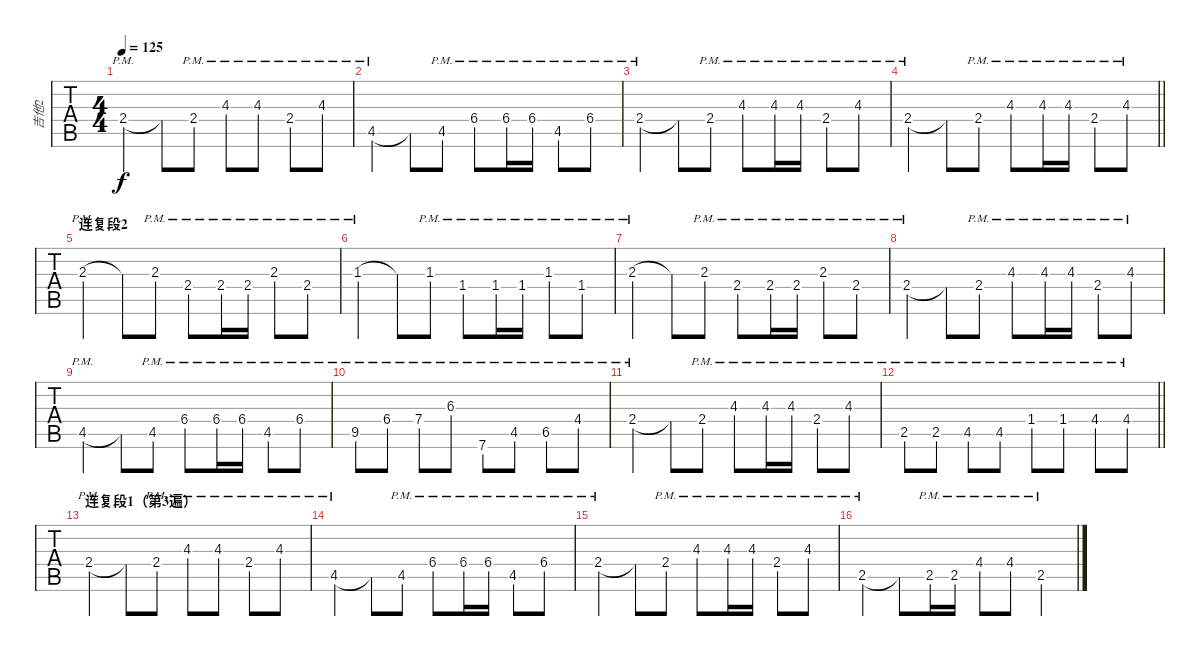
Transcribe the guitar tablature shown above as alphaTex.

\track ("吉他2" "吉他2") {instrument acousticguitarnylon}
\staff {tabs}
\tuning (E4 B3 G3 D3 A2 E2) {hide}
\ts (4 4)
\tempo 125
\clef g2
\ks e
2.4{pm}.4{dy f} 2.4{t}.8 2.4{pm}.8 4.3{pm}.8 4.3{pm}.8 2.4{pm}.8 4.3{pm}.8 |
4.5{pm}.4 4.5{t}.8 4.5{pm}.8 6.4{pm}.8 6.4{pm}.16 6.4{pm}.16 4.5{pm}.8 6.4{pm}.8 |
2.4{pm}.4 2.4{t}.8 2.4{pm}.8 4.3{pm}.8 4.3{pm}.16 4.3{pm}.16 2.4{pm}.8 4.3{pm}.8 |
\barLineRight lightlight
2.4{pm}.4 2.4{t}.8 2.4{pm}.8 4.3{pm}.8 4.3{pm}.16 4.3{pm}.16 2.4{pm}.8 4.3{pm}.8 |
\section ("" "连复段2")
2.3{pm}.4 2.3{t}.8 2.3{pm}.8 2.4{pm}.8 2.4{pm}.16 2.4{pm}.16 2.3{pm}.8 2.4{pm}.8 |
1.3{pm}.4 1.3{t}.8 1.3{pm}.8 1.4{pm}.8 1.4{pm}.16 1.4{pm}.16 1.3{pm}.8 1.4{pm}.8 |
2.3{pm}.4 2.3{t}.8 2.3{pm}.8 2.4{pm}.8 2.4{pm}.16 2.4{pm}.16 2.3{pm}.8 2.4{pm}.8 |
2.4{pm}.4 2.4{t}.8 2.4{pm}.8 4.3{pm}.8 4.3{pm}.16 4.3{pm}.16 2.4{pm}.8 4.3{pm}.8 |
4.5{pm}.4 4.5{t}.8 4.5{pm}.8 6.4{pm}.8 6.4{pm}.16 6.4{pm}.16 4.5{pm}.8 6.4{pm}.8 |
9.5{pm}.8 6.4{pm}.8 7.4{pm}.8 6.3{pm}.8 7.6{pm}.8 4.5{pm}.8 6.5{pm}.8 4.4{pm}.8 |
2.4{pm}.4 2.4{t}.8 2.4{pm}.8 4.3{pm}.8 4.3{pm}.16 4.3{pm}.16 2.4{pm}.8 4.3{pm}.8 |
\barLineRight lightlight
2.5{pm}.8 2.5{pm}.8 4.5{pm}.8 4.5{pm}.8 1.4{pm}.8 1.4{pm}.8 4.4{pm}.8 4.4{pm}.8 |
\section ("" "连复段1（第3遍）")
2.4{pm}.4 2.4{t}.8 2.4{pm}.8 4.3{pm}.8 4.3{pm}.8 2.4{pm}.8 4.3{pm}.8 |
4.5{pm}.4 4.5{t}.8 4.5{pm}.8 6.4{pm}.8 6.4{pm}.16 6.4{pm}.16 4.5{pm}.8 6.4{pm}.8 |
2.4{pm}.4 2.4{t}.8 2.4{pm}.8 4.3{pm}.8 4.3{pm}.16 4.3{pm}.16 2.4{pm}.8 4.3{pm}.8 |
2.5{pm}.4 2.5{t}.8 2.5{pm}.16 2.5{pm}.16 4.4{pm}.8 4.4{pm}.8 2.5{pm}.4
